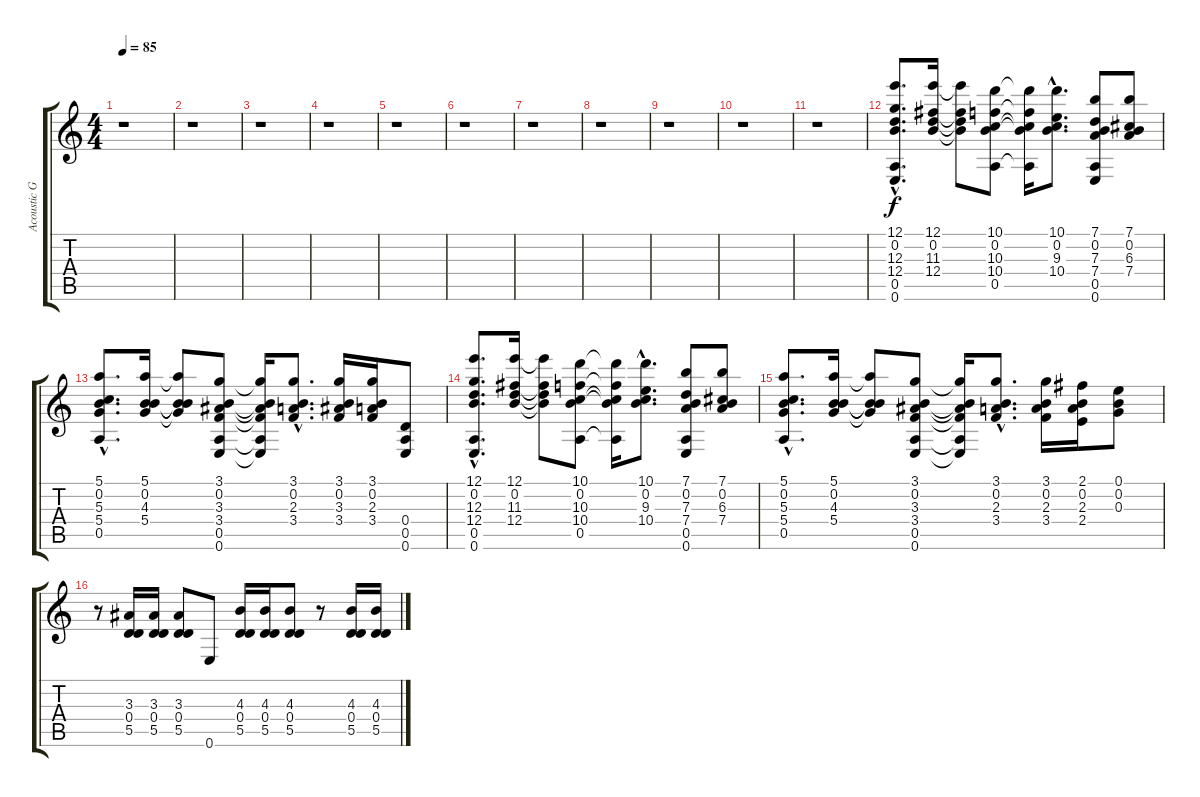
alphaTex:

\track ("Acoustic Guitar" "Acoustic G") {instrument acousticguitarsteel}
\staff {score tabs}
\tuning (E4 B3 G3 D3 A2 E2) {hide}
\ts (4 4)
\tempo 85
\clef g2
\ks c
r.1{dy f} |
r.1 |
r.1 |
r.1 |
r.1 |
r.1 |
r.1 |
r.1 |
r.1 |
r.1 |
r.1 |
(12.1{hac} 0.2{hac} 12.3{hac} 12.4{hac} 0.5{hac} 0.6{hac}).8{d} (12.1 0.2 11.3 12.4).16 (12.1{t} 0.2{t} 11.3{t} 12.4{t}).8 (10.1 0.2 10.3 10.4 0.5).8 (10.1{t} 0.2{t} 10.3{t} 10.4{t} 0.5{t}).16 (10.1{hac} 0.2{hac} 9.3{hac} 10.4{hac}).8{d} (7.1 0.2 7.3 7.4 0.5 0.6).8 (7.1 0.2 6.3 7.4).8 |
(5.1{hac} 0.2{hac} 5.3{hac} 5.4{hac} 0.5{hac}).8{d} (5.1 0.2 4.3 5.4).16 (5.1{t} 0.2{t} 4.3{t} 5.4{t}).8 (3.1 0.2 3.3 3.4 0.5 0.6).8 (3.1{t} 0.2{t} 3.3{t} 3.4{t} 0.5{t} 0.6{t}).16 (3.1{hac} 0.2{hac} 2.3{hac} 3.4{hac}).8{d} (3.1 0.2 3.3 3.4).16 (3.1 0.2 2.3 3.4).16 (0.4 0.5 0.6).8 |
(12.1{hac} 0.2{hac} 12.3{hac} 12.4{hac} 0.5{hac} 0.6{hac}).8{d} (12.1 0.2 11.3 12.4).16 (12.1{t} 0.2{t} 11.3{t} 12.4{t}).8 (10.1 0.2 10.3 10.4 0.5).8 (10.1{t} 0.2{t} 10.3{t} 10.4{t} 0.5{t}).16 (10.1{hac} 0.2{hac} 9.3{hac} 10.4{hac}).8{d} (7.1 0.2 7.3 7.4 0.5 0.6).8 (7.1 0.2 6.3 7.4).8 |
(5.1{hac} 0.2{hac} 5.3{hac} 5.4{hac} 0.5{hac}).8{d} (5.1 0.2 4.3 5.4).16 (5.1{t} 0.2{t} 4.3{t} 5.4{t}).8 (3.1 0.2 3.3 3.4 0.5 0.6).8 (3.1{t} 0.2{t} 3.3{t} 3.4{t} 0.5{t} 0.6{t}).16 (3.1{hac} 0.2{hac} 2.3{hac} 3.4{hac}).8{d} (3.1 0.2 2.3 3.4).16 (2.1 0.2 2.3 2.4).16 (0.1 0.2 0.3).8 |
r.8 (3.3 0.4 5.5).16 (3.3 0.4 5.5).16 (3.3 0.4 5.5).8 0.6.8 (4.3 0.4 5.5).16 (4.3 0.4 5.5).16 (4.3 0.4 5.5).8 r.8 (4.3 0.4 5.5).16 (4.3 0.4 5.5).16
